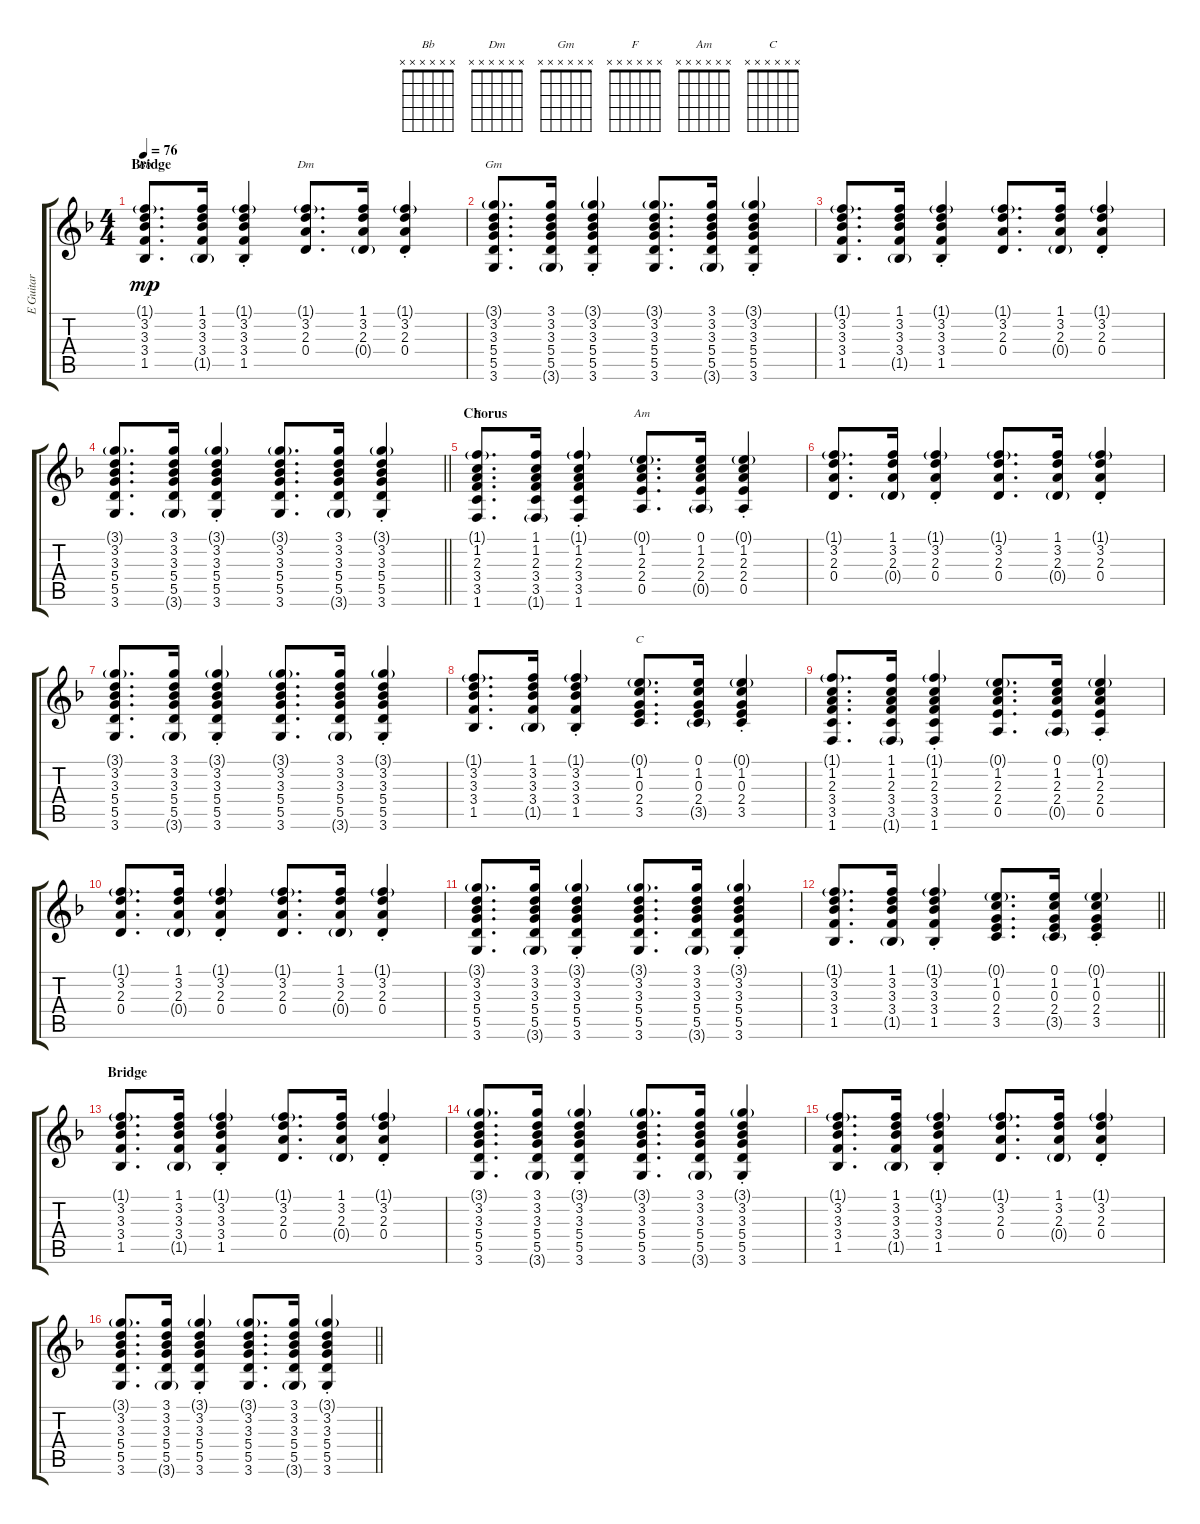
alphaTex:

\track ("E Guitar" "E Guitar") {instrument electricguitarclean}
\staff {score tabs}
\tuning (E4 B3 G3 D3 A2 E2) {hide}
\chord ("Bb" x x x x x x)
\chord ("Dm" x x x x x x)
\chord ("Gm" x x x x x x)
\chord ("F" x x x x x x)
\chord ("Am" x x x x x x)
\chord ("C" x x x x x x)
\ts (4 4)
\section ("" "Bridge")
\tempo 76
\clef g2
\ks f
(1.1{g} 3.2 3.3 3.4 1.5).8{d ch "Bb" dy mp} (1.1 3.2 3.3 3.4 1.5{g}).16 (1.1{g st} 3.2{st} 3.3{st} 3.4{st} 1.5{st}).4 (1.1{g} 3.2 2.3 0.4).8{d ch "Dm"} (1.1 3.2 2.3 0.4{g}).16 (1.1{g st} 3.2{st} 2.3{st} 0.4{st}).4 |
(3.1{g} 3.2 3.3 5.4 5.5 3.6).8{d ch "Gm"} (3.1 3.2 3.3 5.4 5.5 3.6{g}).16 (3.1{g st} 3.2{st} 3.3{st} 5.4{st} 5.5{st} 3.6{st}).4 (3.1{g} 3.2 3.3 5.4 5.5 3.6).8{d} (3.1 3.2 3.3 5.4 5.5 3.6{g}).16 (3.1{g st} 3.2{st} 3.3{st} 5.4{st} 5.5{st} 3.6{st}).4 |
(1.1{g} 3.2 3.3 3.4 1.5).8{d} (1.1 3.2 3.3 3.4 1.5{g}).16 (1.1{g st} 3.2{st} 3.3{st} 3.4{st} 1.5{st}).4 (1.1{g} 3.2 2.3 0.4).8{d} (1.1 3.2 2.3 0.4{g}).16 (1.1{g st} 3.2{st} 2.3{st} 0.4{st}).4 |
\barLineRight lightlight
(3.1{g} 3.2 3.3 5.4 5.5 3.6).8{d} (3.1 3.2 3.3 5.4 5.5 3.6{g}).16 (3.1{g st} 3.2{st} 3.3{st} 5.4{st} 5.5{st} 3.6{st}).4 (3.1{g} 3.2 3.3 5.4 5.5 3.6).8{d} (3.1 3.2 3.3 5.4 5.5 3.6{g}).16 (3.1{g st} 3.2{st} 3.3{st} 5.4{st} 5.5{st} 3.6{st}).4 |
\section ("" "Chorus")
(1.1{g} 1.2 2.3 3.4 3.5 1.6).8{d ch "F"} (1.1 1.2 2.3 3.4 3.5 1.6{g}).16 (1.1{g st} 1.2{st} 2.3{st} 3.4{st} 3.5{st} 1.6{st}).4 (0.1{g} 1.2 2.3 2.4 0.5).8{d ch "Am"} (0.1 1.2 2.3 2.4 0.5{g}).16 (0.1{g st} 1.2{st} 2.3{st} 2.4{st} 0.5{st}).4 |
(1.1{g} 3.2 2.3 0.4).8{d} (1.1 3.2 2.3 0.4{g}).16 (1.1{g st} 3.2{st} 2.3{st} 0.4{st}).4 (1.1{g} 3.2 2.3 0.4).8{d} (1.1 3.2 2.3 0.4{g}).16 (1.1{g st} 3.2{st} 2.3{st} 0.4{st}).4 |
(3.1{g} 3.2 3.3 5.4 5.5 3.6).8{d} (3.1 3.2 3.3 5.4 5.5 3.6{g}).16 (3.1{g st} 3.2{st} 3.3{st} 5.4{st} 5.5{st} 3.6{st}).4 (3.1{g} 3.2 3.3 5.4 5.5 3.6).8{d} (3.1 3.2 3.3 5.4 5.5 3.6{g}).16 (3.1{g st} 3.2{st} 3.3{st} 5.4{st} 5.5{st} 3.6{st}).4 |
(1.1{g} 3.2 3.3 3.4 1.5).8{d} (1.1 3.2 3.3 3.4 1.5{g}).16 (1.1{g st} 3.2{st} 3.3{st} 3.4{st} 1.5{st}).4 (0.1{g} 1.2 0.3 2.4 3.5).8{d ch "C"} (0.1 1.2 0.3 2.4 3.5{g}).16 (0.1{g st} 1.2{st} 0.3{st} 2.4{st} 3.5{st}).4 |
(1.1{g} 1.2 2.3 3.4 3.5 1.6).8{d} (1.1 1.2 2.3 3.4 3.5 1.6{g}).16 (1.1{g st} 1.2{st} 2.3{st} 3.4{st} 3.5{st} 1.6{st}).4 (0.1{g} 1.2 2.3 2.4 0.5).8{d} (0.1 1.2 2.3 2.4 0.5{g}).16 (0.1{g st} 1.2{st} 2.3{st} 2.4{st} 0.5{st}).4 |
(1.1{g} 3.2 2.3 0.4).8{d} (1.1 3.2 2.3 0.4{g}).16 (1.1{g st} 3.2{st} 2.3{st} 0.4{st}).4 (1.1{g} 3.2 2.3 0.4).8{d} (1.1 3.2 2.3 0.4{g}).16 (1.1{g st} 3.2{st} 2.3{st} 0.4{st}).4 |
(3.1{g} 3.2 3.3 5.4 5.5 3.6).8{d} (3.1 3.2 3.3 5.4 5.5 3.6{g}).16 (3.1{g st} 3.2{st} 3.3{st} 5.4{st} 5.5{st} 3.6{st}).4 (3.1{g} 3.2 3.3 5.4 5.5 3.6).8{d} (3.1 3.2 3.3 5.4 5.5 3.6{g}).16 (3.1{g st} 3.2{st} 3.3{st} 5.4{st} 5.5{st} 3.6{st}).4 |
\barLineRight lightlight
(1.1{g} 3.2 3.3 3.4 1.5).8{d} (1.1 3.2 3.3 3.4 1.5{g}).16 (1.1{g st} 3.2{st} 3.3{st} 3.4{st} 1.5{st}).4 (0.1{g} 1.2 0.3 2.4 3.5).8{d} (0.1 1.2 0.3 2.4 3.5{g}).16 (0.1{g st} 1.2{st} 0.3{st} 2.4{st} 3.5{st}).4 |
\section ("" "Bridge")
(1.1{g} 3.2 3.3 3.4 1.5).8{d} (1.1 3.2 3.3 3.4 1.5{g}).16 (1.1{g st} 3.2{st} 3.3{st} 3.4{st} 1.5{st}).4 (1.1{g} 3.2 2.3 0.4).8{d} (1.1 3.2 2.3 0.4{g}).16 (1.1{g st} 3.2{st} 2.3{st} 0.4{st}).4 |
(3.1{g} 3.2 3.3 5.4 5.5 3.6).8{d} (3.1 3.2 3.3 5.4 5.5 3.6{g}).16 (3.1{g st} 3.2{st} 3.3{st} 5.4{st} 5.5{st} 3.6{st}).4 (3.1{g} 3.2 3.3 5.4 5.5 3.6).8{d} (3.1 3.2 3.3 5.4 5.5 3.6{g}).16 (3.1{g st} 3.2{st} 3.3{st} 5.4{st} 5.5{st} 3.6{st}).4 |
(1.1{g} 3.2 3.3 3.4 1.5).8{d} (1.1 3.2 3.3 3.4 1.5{g}).16 (1.1{g st} 3.2{st} 3.3{st} 3.4{st} 1.5{st}).4 (1.1{g} 3.2 2.3 0.4).8{d} (1.1 3.2 2.3 0.4{g}).16 (1.1{g st} 3.2{st} 2.3{st} 0.4{st}).4 |
\barLineRight lightlight
(3.1{g} 3.2 3.3 5.4 5.5 3.6).8{d} (3.1 3.2 3.3 5.4 5.5 3.6{g}).16 (3.1{g st} 3.2{st} 3.3{st} 5.4{st} 5.5{st} 3.6{st}).4 (3.1{g} 3.2 3.3 5.4 5.5 3.6).8{d} (3.1 3.2 3.3 5.4 5.5 3.6{g}).16 (3.1{g st} 3.2{st} 3.3{st} 5.4{st} 5.5{st} 3.6{st}).4
